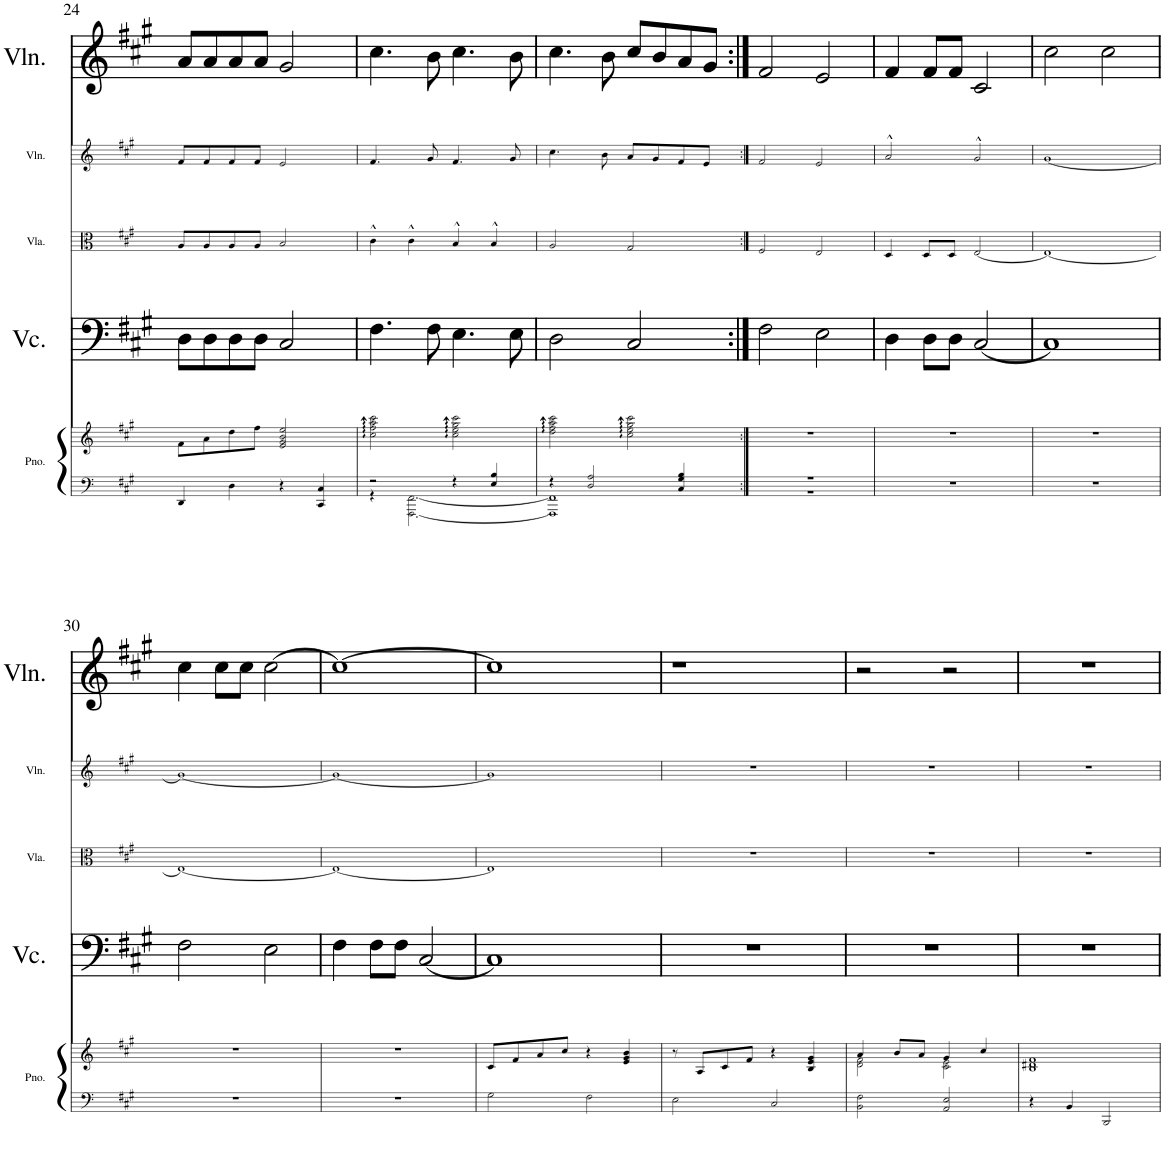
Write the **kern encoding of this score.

**kern	**kern	**kern	**kern	**kern	**kern
*part5	*part5	*part4	*part3	*part2	*part1
*staff6	*staff5	*staff4	*staff3	*staff2	*staff1
*I"Piano	*	*I"Violoncello	*I"Viola	*I"Violin	*I"Violin
*I'Pno.	*	*I'Vc.	*I'Vla.	*I'Vln.	*I'Vln.
!!LO:PB:g=z
*clefF4	*clefG2	*clefF4	*clefC3	*clefG2	*clefG2
*k[f#c#g#]	*k[f#c#g#]	*k[f#c#g#]	*k[f#c#g#]	*k[f#c#g#]	*k[f#c#g#]
*M2/2	*M2/2	*M2/2	*M2/2	*M2/2	*M2/2
*met(c|)	*met(c|)	*met(c|)	*met(c|)	*met(c|)	*met(c|)
=24	=24	=24	=24	=24	=24
4DD/	8f#\L	8D\L	8A/L	8f#/L	8a/L
.	8a\	8D\	8A/	8f#/	8a/
4D\	8dd\	8D\	8A/	8f#/	8a/
.	8ff#\J	8D\J	8A/J	8f#/J	8a/J
4r	2e/ 2g#/ 2b/ 2ee/	2C#/	2B/	2e/	2g#/
4CC#/ 4C#/	.	.	.	.	.
=25	=25	=25	=25	=25	=25
*^	*	*	*	*	*
2r	4r	2cc#\ 2ff#\ 2aa\ 2ccc#\	4.F#\	4c#^^\	4.f#/	4.cc#\
.	[2.FFF#\ [2.FF#\	.	.	4c#^^\	.	.
.	.	.	8F#\	.	8g#/	8b\
4r	.	2cc#\ 2ee\ 2gg#\ 2ccc#\	4.E\	4B^^/	4.f#/	4.cc#\
4E/ 4B/	.	.	.	4B^^/	.	.
.	.	.	8E\	.	8g#/	8b\
=26	=26	=26	=26	=26	=26	=26
4r	1FFF#] 1FF#]	2dd\ 2ff#\ 2aa\ 2ccc#\	2D\	2A/	4.cc#\	4.cc#\
2D/ 2A/	.	.	.	.	.	.
.	.	.	.	.	8b\	8b\
.	.	2cc#\ 2ee\ 2gg#\ 2ccc#\	2C#/	2G#/	8a/L	8cc#/L
.	.	.	.	.	8g#/	8b/
4C#/ 4G#/ 4B/	.	.	.	.	8f#/	8a/
.	.	.	.	.	8e/J	8g#/J
=27:|!	=27:|!	=27:|!	=27:|!	=27:|!	=27:|!	=27:|!
1r	1r	1r	2F#\	2F#/	2f#/	2f#/
.	.	.	2E\	2E/	2e/	2e/
*v	*v	*	*	*	*	*
=28	=28	=28	=28	=28	=28
1r	1r	4D\	4D/	2a^^/	4f#/
.	.	8D\L	8D/L	.	8f#/L
.	.	8D\J	8D/J	.	8f#/J
.	.	[2C#/	[2E/	2g#^^/	2c#/
=29	=29	=29	=29	=29	=29
1r	1r	1C#]	1E_	[1g#	2cc#\
.	.	.	.	.	2cc#\
!!LO:LB:g=z
=30	=30	=30	=30	=30	=30
1r	1r	2F#\	1E_	1g#_	4cc#\
.	.	.	.	.	8cc#\L
.	.	.	.	.	8cc#\J
.	.	2E\	.	.	[2cc#\
=31	=31	=31	=31	=31	=31
1r	1r	4F#\	1E_	1g#_	1cc#_
.	.	8F#\L	.	.	.
.	.	8F#\J	.	.	.
.	.	[2C#/	.	.	.
=32	=32	=32	=32	=32	=32
2G#\	8c#/L	1C#]	1E]	1g#]	1cc#]
.	8f#/	.	.	.	.
.	8a/	.	.	.	.
.	8cc#/J	.	.	.	.
2F#\	4r	.	.	.	.
.	4e/ 4g#/ 4b/	.	.	.	.
=33	=33	=33	=33	=33	=33
2E\	8r	1r	1r	1r	1r
.	8A/L	.	.	.	.
.	8c#/	.	.	.	.
.	8f#/J	.	.	.	.
2C#/	4r	.	.	.	.
.	4B/ 4e/ 4g#/	.	.	.	.
=34	=34	=34	=34	=34	=34
*	*^	*	*	*	*
2BB\ 2F#\	4a/	2d\ 2f#\	1r	1r	1r	2r
.	8b/L	.	.	.	.	.
.	8a/J	.	.	.	.	.
2AA/ 2E/	4g#/	2c#\ 2e\	.	.	.	2r
.	4cc#/	.	.	.	.	.
*	*v	*v	*	*	*	*
=35	=35	=35	=35	=35	=35
4r	1B 1d#X 1f#	1r	1r	1r	1r
4BB/	.	.	.	.	.
2BBB/	.	.	.	.	.
=	=	=	=	=	=
*-	*-	*-	*-	*-	*-
